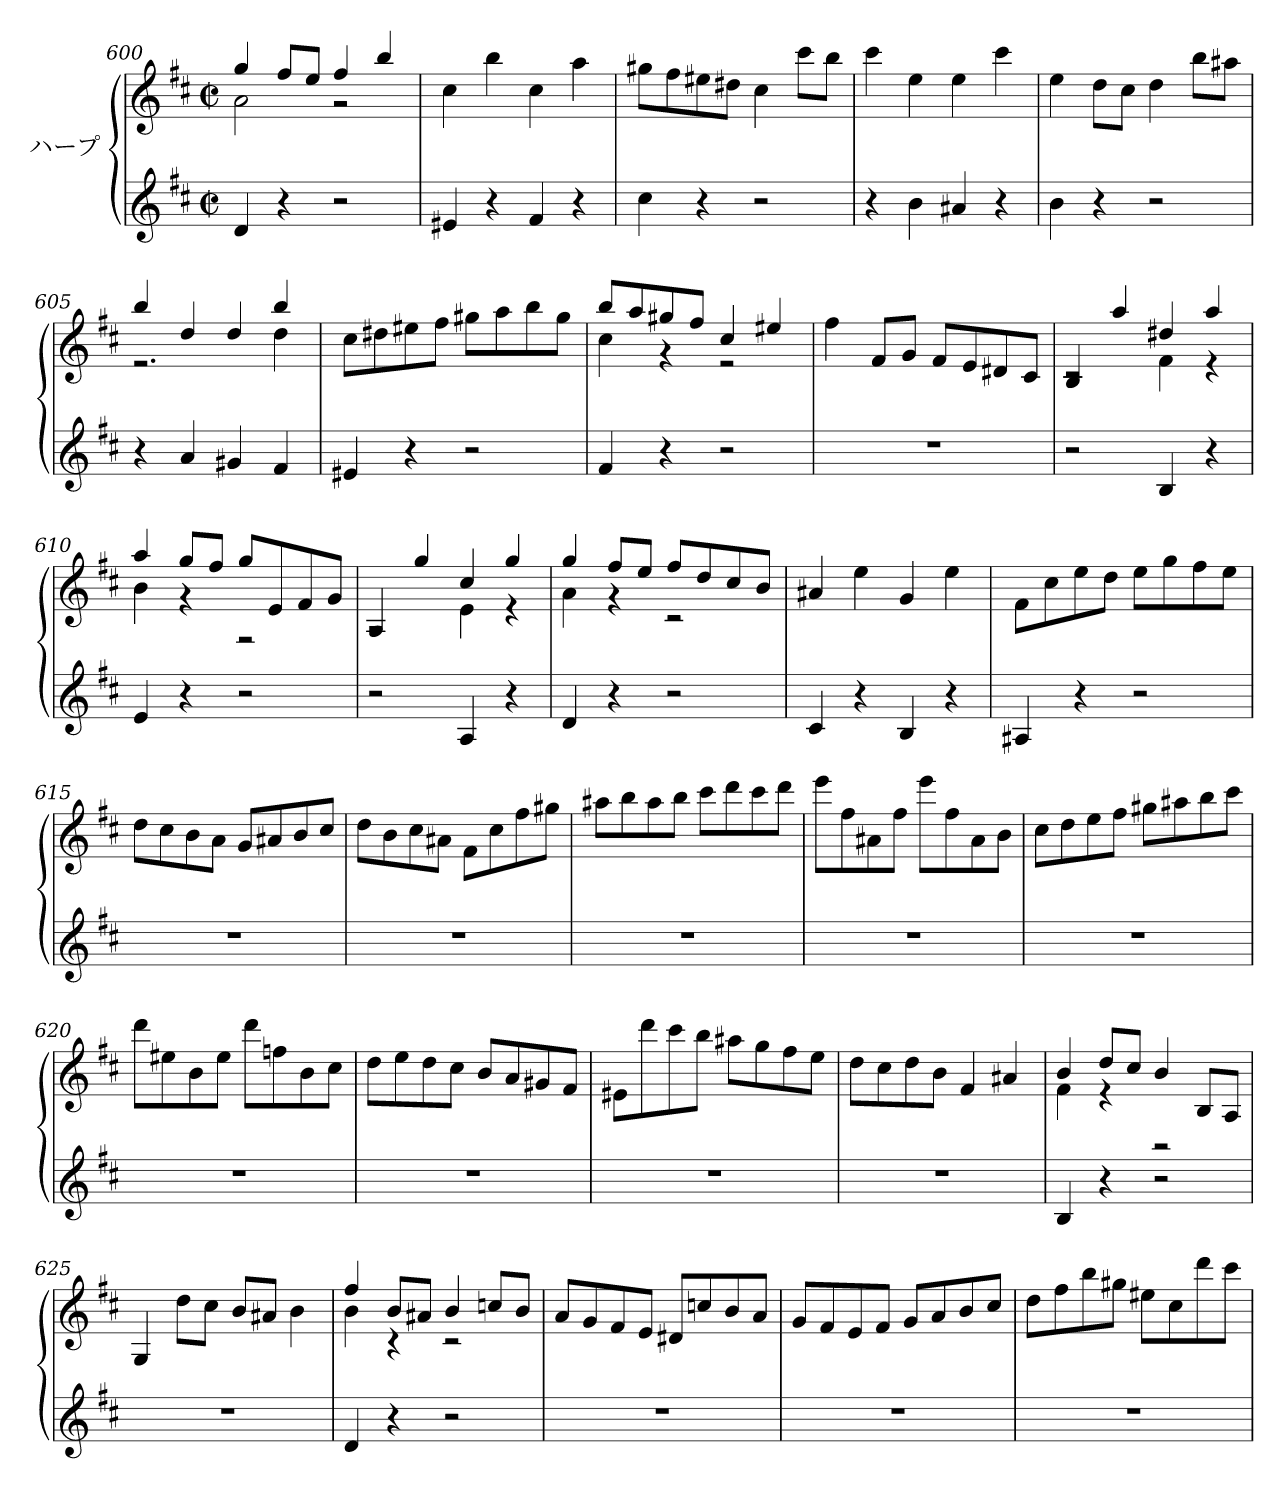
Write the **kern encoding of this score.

**kern	**kern
*part1	*part1
*staff2	*staff1
*I"ハープ	*
*clefG2	*clefG2
*k[f#c#]	*k[f#c#]
*M4/4	*M4/4
*met(c|)	*met(c|)
=600	=600
*	*^
4d/	4gg/	2a\
4r	8ff#/L	.
.	8ee/J	.
2r	4ff#/	2r
.	4bb/	.
*	*v	*v
!!LO:LB:g=z
=601	=601
4e#X/	4cc#\
4r	4bb\
4f#/	4cc#\
4r	4aa\
=602	=602
4cc#\	8gg#X\L
.	8ff#\
4r	8ee#X\
.	8dd#X\J
2r	4cc#\
.	8ccc#\L
.	8bb\J
=603	=603
4r	4ccc#\
4b\	4ee\
4a#X/	4ee\
4r	4ccc#\
=604	=604
4b\	4ee\
4r	8dd\L
.	8cc#\J
2r	4dd\
.	8bb\L
.	8aa#X\J
=605	=605
*	*^
4r	4bb/	2.r
4a/	4dd/	.
4g#X/	4dd/	.
4f#/	4bb/	4dd\
*	*v	*v
=606	=606
4e#X/	8cc#\L
.	8dd#X\
4r	8ee#X\
.	8ff#\J
2r	8gg#X\L
.	8aa\
.	8bb\
.	8gg#\J
!!LO:LB:g=z
=607	=607
*	*^
4f#/	8bb/L	4cc#\
.	8aa/	.
4r	8gg#X/	4r
.	8ff#/J	.
2r	4cc#/	2r
.	4ee#X/	.
*	*v	*v
=608	=608
1r	4ff#\
.	8f#/L
.	8g/J
.	8f#/L
.	8e/
.	8d#X/
.	8c#/J
=609	=609
*	*^
2r	4B/	2rc
.	4aa/	.
4B/	4dd#X/	4f#\
4r	4aa/	4r
=610	=610	=610
4e/	4aa/	4b\
4r	8gg/L	4r
.	8ff#/J	.
2r	8gg/L	2r
.	8e/	.
.	8f#/	.
.	8g/J	.
=611	=611	=611
2r	4A/	2rA
.	4gg/	.
4A/	4cc#/	4e\
4r	4gg/	4r
=612	=612	=612
4d/	4gg/	4a\
4r	8ff#/L	4r
.	8ee/J	.
2r	8ff#/L	2r
.	8dd/	.
.	8cc#/	.
.	8b/J	.
*	*v	*v
!!LO:LB:g=z
=613	=613
4c#/	4a#X/
4r	4ee\
4B/	4g/
4r	4ee\
=614	=614
4A#X/	8f#\L
.	8cc#\
4r	8ee\
.	8dd\J
2r	8ee\L
.	8gg\
.	8ff#\
.	8ee\J
=615	=615
1r	8dd\L
.	8cc#\
.	8b\
.	8a\J
.	8g/L
.	8a#X/
.	8b/
.	8cc#/J
=616	=616
1r	8dd\L
.	8b\
.	8cc#\
.	8a#X\J
.	8f#\L
.	8cc#\
.	8ff#\
.	8gg#X\J
=617	=617
1r	8aa#X\L
.	8bb\
.	8aa#\
.	8bb\J
.	8ccc#\L
.	8ddd\
.	8ccc#\
.	8ddd\J
!!LO:LB:g=z
=618	=618
1r	8eee\L
.	8ff#\
.	8a#X\
.	8ff#\J
.	8eee\L
.	8ff#\
.	8a#\
.	8b\J
=619	=619
1r	8cc#\L
.	8dd\
.	8ee\
.	8ff#\J
.	8gg#X\L
.	8aa#X\
.	8bb\
.	8ccc#\J
=620	=620
1r	8ddd\L
.	8ee#X\
.	8b\
.	8ee#\J
.	8ddd\L
.	8ffn\
.	8b\
.	8cc#\J
=621	=621
1r	8dd\L
.	8ee\
.	8dd\
.	8cc#\J
.	8b/L
.	8a/
.	8g#X/
.	8f#/J
!!LO:LB:g=z
=622	=622
1r	8e#X\L
.	8ddd\
.	8ccc#\
.	8bb\J
.	8aa#X\L
.	8gg\
.	8ff#\
.	8ee\J
=623	=623
1r	8dd\L
.	8cc#\
.	8dd\
.	8b\J
.	4f#/
.	4a#X/
=624	=624
*	*^
4B/	4b/	4f#\
4r	8dd/L	4r
.	8cc#/J	.
2r	4b/	2r
.	8B/L	.
.	8A/J	.
*	*v	*v
=625	=625
1r	4G/
.	8dd\L
.	8cc#\J
.	8b/L
.	8a#X/J
.	4b\
=626	=626
*	*^
4d/	4ff#/	4b\
4r	8b/L	4r
.	8a#X/J	.
2r	4b/	2r
.	8ccn/L	.
.	8b/J	.
*	*v	*v
!!LO:PB:g=z
=627	=627
1r	8a/L
.	8g/
.	8f#/
.	8e/J
.	8d#X/L
.	8ccn/
.	8b/
.	8a/J
=628	=628
1r	8g/L
.	8f#/
.	8e/
.	8f#/J
.	8g/L
.	8a/
.	8b/
.	8cc#/J
=629	=629
1r	8dd\L
.	8ff#\
.	8bb\
.	8gg#X\J
.	8ee#X\L
.	8cc#\
.	8ddd\
.	8ccc#\J
=	=
*-	*-
